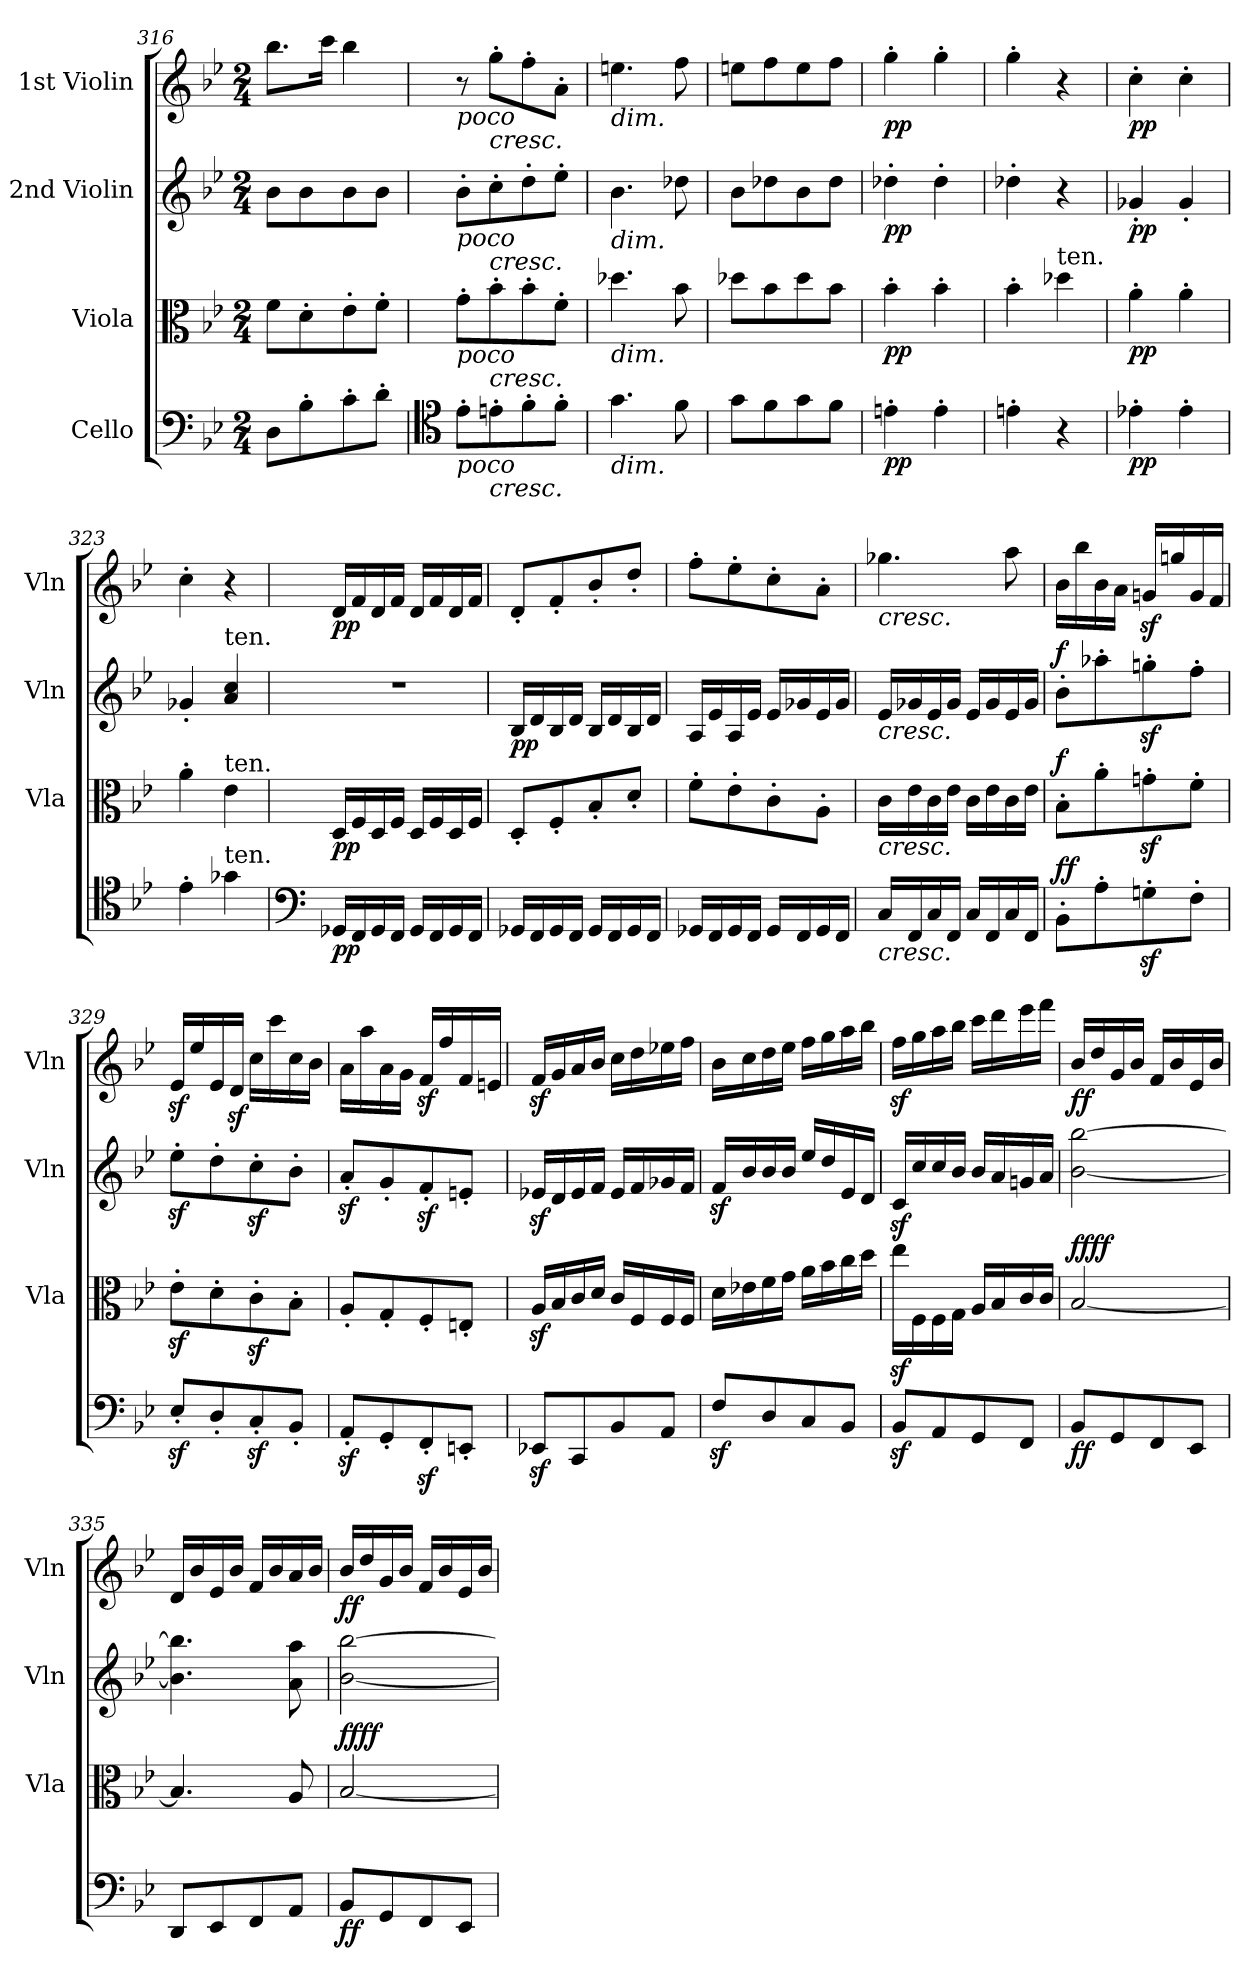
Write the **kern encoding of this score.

**kern	**dynam	**kern	**dynam	**kern	**dynam	**kern	**dynam
*part4	*part4	*part3	*part3	*part2	*part2	*part1	*part1
*staff4	*staff4	*staff3	*staff3	*staff2	*staff2	*staff1	*staff1
*I"Cello	*	*I"Viola	*	*I"2nd Violin	*	*I"1st Violin	*
*	*	*I'Vla	*	*I'Vln	*	*I'Vln	*
!!LO:LB:g=z
*clefF4	*	*clefC3	*	*clefG2	*	*clefG2	*
*k[b-e-]	*	*k[b-e-]	*	*k[b-e-]	*	*k[b-e-]	*
*B-:	*	*B-:	*	*B-:	*	*B-:	*
*M2/4	*	*M2/4	*	*M2/4	*	*M2/4	*
=316	=316	=316	=316	=316	=316	=316	=316
8D\L	.	8f\L	.	8b-\L	.	8.bb-\L	.
8B-'\	.	8d'\	.	8b-\	.	.	.
.	.	.	.	.	.	16ccc\Jk	.
8c'\	.	8e-'\	.	8b-\	.	4bb-\	.
8d'\J	.	8f'\J	.	8b-\J	.	.	.
=317	=317	=317	=317	=317	=317	=317	=317
*clefC4	*	*	*	*	*	*	*
!	!	!	!	!	!	!LO:TX:b:i:t=poco	!
!	!	!	!	!LO:TX:b:i:t=poco	!	!	!
!	!	!LO:TX:b:i:t=poco	!	!	!	!	!
!LO:TX:b:i:t=poco	!	!	!	!	!	!	!
8e-'\L	.	8g'\L	.	8b-'\L	.	8r	.
!	!	!	!	!	!	!LO:TX:b:i:t=cresc.	!
!	!	!	!	!LO:TX:b:i:t=cresc.	!	!	!
!	!	!LO:TX:b:i:t=cresc.	!	!	!	!	!
!LO:TX:b:i:t=cresc.	!	!	!	!	!	!	!
8en'\	.	8b-'\	.	8cc'\	.	8gg'\L	.
8f'\	.	8b-'\	.	8dd'\	.	8ff'\	.
8f'\J	.	8f'\J	.	8ee-'\J	.	8a'\J	.
=318	=318	=318	=318	=318	=318	=318	=318
!	!	!	!	!	!	!LO:TX:b:i:t=dim.	!
!	!	!	!	!LO:TX:b:i:t=dim.	!	!	!
!	!	!LO:TX:b:i:t=dim.	!	!	!	!	!
!LO:TX:b:i:t=dim.	!	!	!	!	!	!	!
4.g\	.	4.dd-X\	.	4.b-\	.	4.een\	.
8f\	.	8b-\	.	8dd-X\	.	8ff\	.
=319	=319	=319	=319	=319	=319	=319	=319
8g\L	.	8dd-X\L	.	8b-\L	.	8een\L	.
8f\	.	8b-\	.	8dd-X\	.	8ff\	.
8g\	.	8dd-\	.	8b-\	.	8ee\	.
8f\J	.	8b-\J	.	8dd-\J	.	8ff\J	.
=320	=320	=320	=320	=320	=320	=320	=320
!	!LO:DY:b	!	!LO:DY:b	!	!LO:DY:b	!	!LO:DY:b
4en'\	pp	4b-'\	pp	4dd-X'\	pp	4gg'\	pp
4e'\	.	4b-'\	.	4dd-'\	.	4gg'\	.
=321	=321	=321	=321	=321	=321	=321	=321
4en'\	.	4b-'\	.	4dd-X'\	.	4gg'\	.
!	!	!LO:TX:a:t=ten.	!	!	!	!	!
4r	.	4dd-X\	.	4r	.	4r	.
=322	=322	=322	=322	=322	=322	=322	=322
!	!LO:DY:b	!	!LO:DY:b	!	!LO:DY:b	!	!LO:DY:b
4e-X'\	pp	4a'\	pp	4g-X'/	pp	4cc'\	pp
4e-'\	.	4a'\	.	4g-'/	.	4cc'\	.
=323	=323	=323	=323	=323	=323	=323	=323
4e-'\	.	4a'\	.	4g-X'/	.	4cc'\	.
!	!	!	!	!LO:TX:a:t=ten.	!	!	!
!	!	!LO:TX:a:t=ten.	!	!	!	!	!
!LO:TX:a:t=ten.	!	!	!	!	!	!	!
4g-X\	.	4e-\	.	4a/ 4cc/	.	4r	.
!!LO:LB:g=z
=324	=324	=324	=324	=324	=324	=324	=324
*clefF4	*	*	*	*	*	*	*
!	!LO:DY:b	!	!LO:DY:b	!	!	!	!LO:DY:b
16GG-X/LL	pp	16D/LL	pp	2r	.	16d/LL	pp
16FF/	.	16F/	.	.	.	16f/	.
16GG-/	.	16D/	.	.	.	16d/	.
16FF/JJ	.	16F/JJ	.	.	.	16f/JJ	.
16GG-/LL	.	16D/LL	.	.	.	16d/LL	.
16FF/	.	16F/	.	.	.	16f/	.
16GG-/	.	16D/	.	.	.	16d/	.
16FF/JJ	.	16F/JJ	.	.	.	16f/JJ	.
!!LO:PB:g=z
=325	=325	=325	=325	=325	=325	=325	=325
!	!	!	!	!	!LO:DY:b	!	!
16GG-X/LL	.	8D'/L	.	16B-/LL	pp	8d'/L	.
16FF/	.	.	.	16d/	.	.	.
16GG-/	.	8F'/	.	16B-/	.	8f'/	.
16FF/JJ	.	.	.	16d/JJ	.	.	.
16GG-/LL	.	8B-'/	.	16B-/LL	.	8b-'/	.
16FF/	.	.	.	16d/	.	.	.
16GG-/	.	8d'/J	.	16B-/	.	8dd'/J	.
16FF/JJ	.	.	.	16d/JJ	.	.	.
=326	=326	=326	=326	=326	=326	=326	=326
16GG-X/LL	.	8f'\L	.	16A/LL	.	8ff'\L	.
16FF/	.	.	.	16e-/	.	.	.
16GG-/	.	8e-'\	.	16A/	.	8ee-'\	.
16FF/JJ	.	.	.	16e-/JJ	.	.	.
16GG-/LL	.	8c'\	.	16e-/LL	.	8cc'\	.
16FF/	.	.	.	16g-X/	.	.	.
16GG-/	.	8A'\J	.	16e-/	.	8a'\J	.
16FF/JJ	.	.	.	16g-/JJ	.	.	.
=327	=327	=327	=327	=327	=327	=327	=327
!	!	!	!	!	!	!LO:TX:b:i:t=cresc.	!
!	!	!	!	!LO:TX:b:i:t=cresc.	!	!	!
!	!	!LO:TX:b:i:t=cresc.	!	!	!	!	!
!LO:TX:b:i:t=cresc.	!	!	!	!	!	!	!
16C/LL	.	16c\LL	.	16e-/LL	.	4.gg-X\	.
16FF/	.	16e-\	.	16g-X/	.	.	.
16C/	.	16c\	.	16e-/	.	.	.
16FF/JJ	.	16e-\JJ	.	16g-/JJ	.	.	.
16C/LL	.	16c\LL	.	16e-/LL	.	.	.
16FF/	.	16e-\	.	16g-/	.	.	.
16C/	.	16c\	.	16e-/	.	8aa\	.
16FF/JJ	.	16e-\JJ	.	16g-/JJ	.	.	.
=328	=328	=328	=328	=328	=328	=328	=328
!	!LO:DY:b	!	!	!	!	!	!
!	!LO:DY:n=1:a	!	!LO:DY:a	!	!LO:DY:a	!	!
8BB-'\L	f f	8B-'\L	f	8b-'\L	f	16b-\LL	.
.	.	.	.	.	.	16bb-\	.
8A'\	.	8a'\	.	8aa-X'\	.	16b-\	.
.	.	.	.	.	.	16a\JJ	.
8Gnz<'\	.	8gnz<'\	.	8ggnz<'\	.	16gnz</LL	.
.	.	.	.	.	.	16ggn/	.
8F'\J	.	8f'\J	.	8ff'\J	.	16g/	.
.	.	.	.	.	.	16f/JJ	.
=329	=329	=329	=329	=329	=329	=329	=329
8E-z<'/L	.	8e-z<'\L	.	8ee-z<'\L	.	16e-z</LL	.
.	.	.	.	.	.	16ee-/	.
8D'/	.	8d'\	.	8dd'\	.	16e-/	.
.	.	.	.	.	.	16dz</JJ	.
8Cz<'/	.	8cz<'\	.	8ccz<'\	.	16cc\LL	.
.	.	.	.	.	.	16ccc\	.
8BB-'/J	.	8B-'\J	.	8b-'\J	.	16cc\	.
.	.	.	.	.	.	16b-\JJ	.
!!LO:LB:g=z
=330	=330	=330	=330	=330	=330	=330	=330
8AAz>'/L	.	8A'/L	.	8az<'/L	.	16a\LL	.
.	.	.	.	.	.	16aa\	.
8GG'/	.	8G'/	.	8g'/	.	16a\	.
.	.	.	.	.	.	16g\JJ	.
8FFz>'/	.	8F'/	.	8fz<'/	.	16fz</LL	.
.	.	.	.	.	.	16ff/	.
8EEn'/J	.	8En'/J	.	8en'/J	.	16f/	.
.	.	.	.	.	.	16en/JJ	.
!!LO:PB:g=z
=331	=331	=331	=331	=331	=331	=331	=331
8EE-Xz</L	.	16Az</LL	.	16e-Xz</LL	.	16fz</LL	.
.	.	16B-/	.	16d/	.	16g/	.
8CC/	.	16c/	.	16e-/	.	16a/	.
.	.	16d/JJ	.	16f/JJ	.	16b-/JJ	.
8BB-/	.	16c/LL	.	16e-/LL	.	16cc\LL	.
.	.	16F/	.	16f/	.	16dd\	.
8AA/J	.	16F/	.	16g-X/	.	16ee-X\	.
.	.	16F/JJ	.	16f/JJ	.	16ff\JJ	.
=332	=332	=332	=332	=332	=332	=332	=332
8Fz>/L	.	16d\LL	.	16fz>/LL	.	16b-\LL	.
.	.	16e-X\	.	16b-/	.	16cc\	.
8D/	.	16f\	.	16b-/	.	16dd\	.
.	.	16g\JJ	.	16b-/JJ	.	16ee-\JJ	.
8C/	.	16a\LL	.	16ee-/LL	.	16ff\LL	.
.	.	16b-\	.	16dd/	.	16gg\	.
8BB-/J	.	16cc\	.	16e-/	.	16aa\	.
.	.	16dd\JJ	.	16d/JJ	.	16bb-\JJ	.
=333	=333	=333	=333	=333	=333	=333	=333
8BB-z</L	.	16ee-z<\LL	.	16cz</LL	.	16ffz<\LL	.
.	.	16F\	.	16cc/	.	16gg\	.
8AA/	.	16F\	.	16cc/	.	16aa\	.
.	.	16G\JJ	.	16b-/JJ	.	16bb-\JJ	.
8GG/	.	16A/LL	.	16b-/LL	.	16ccc\LL	.
.	.	16B-/	.	16a/	.	16ddd\	.
8FF/J	.	16c/	.	16gn/	.	16eee-\	.
.	.	16c/JJ	.	16a/JJ	.	16fff\JJ	.
=334	=334	=334	=334	=334	=334	=334	=334
!	!LO:DY:b	!	!LO:DY:b	!	!	!	!
!	!	!	!LO:DY:n=1:a	!	!	!	!LO:DY:b
8BB-/L	ff	[2B-/	ff ff	[2b-\ [2bb-\	.	16b-/LL	ff
.	.	.	.	.	.	16dd/	.
8GG/	.	.	.	.	.	16g/	.
.	.	.	.	.	.	16b-/JJ	.
8FF/	.	.	.	.	.	16f/LL	.
.	.	.	.	.	.	16b-/	.
8EE-/J	.	.	.	.	.	16e-/	.
.	.	.	.	.	.	16b-/JJ	.
=335	=335	=335	=335	=335	=335	=335	=335
8DD/L	.	4.B-/]	.	4.b-\] 4.bb-\]	.	16d/LL	.
.	.	.	.	.	.	16b-/	.
8EE-/	.	.	.	.	.	16e-/	.
.	.	.	.	.	.	16b-/JJ	.
8FF/	.	.	.	.	.	16f/LL	.
.	.	.	.	.	.	16b-/	.
8AA/J	.	8A/	.	8a\ 8aa\	.	16a/	.
.	.	.	.	.	.	16b-/JJ	.
!!LO:LB:g=z
=336	=336	=336	=336	=336	=336	=336	=336
!	!LO:DY:b	!	!LO:DY:b	!	!	!	!
!	!	!	!LO:DY:n=1:a	!	!	!	!LO:DY:b
8BB-/L	ff	[2B-/	ff ff	[2b-\ [2bb-\	.	16b-/LL	ff
.	.	.	.	.	.	16dd/	.
8GG/	.	.	.	.	.	16g/	.
.	.	.	.	.	.	16b-/JJ	.
8FF/	.	.	.	.	.	16f/LL	.
.	.	.	.	.	.	16b-/	.
8EE-/J	.	.	.	.	.	16e-/	.
.	.	.	.	.	.	16b-/JJ	.
=	=	=	=	=	=	=	=
*-	*-	*-	*-	*-	*-	*-	*-
